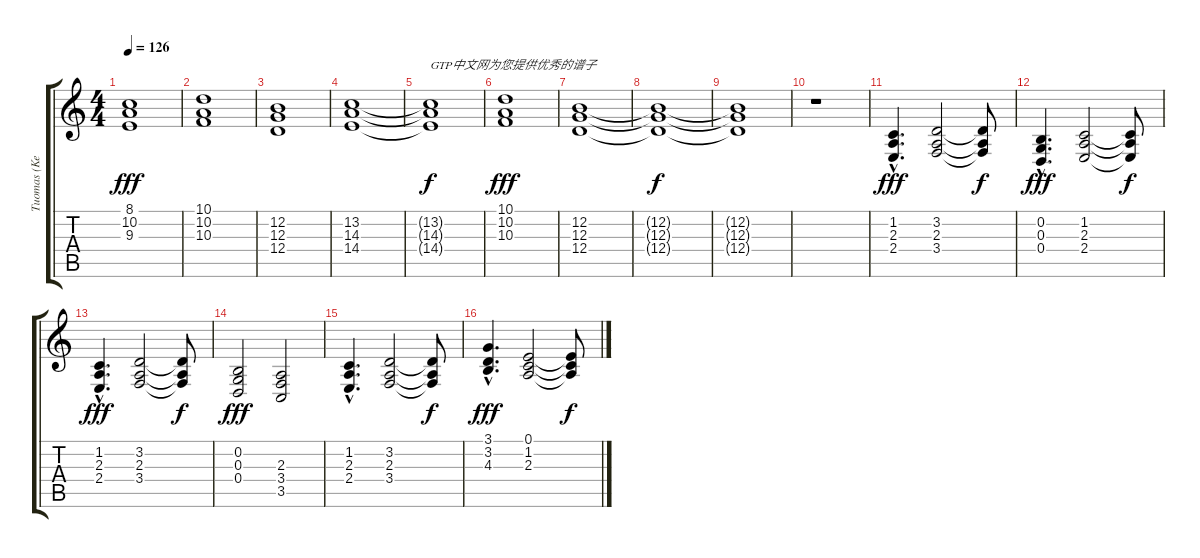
\track ("Tuomas (Keyboard 1)" "Tuomas (Ke") {instrument synthstrings1}
\staff {score tabs}
\tuning (E4 B3 G3 D3 A2 E2) {hide}
\ts (4 4)
\tempo 126
\clef g2
\ks c
(8.1 10.2 9.3).1{dy fff instrument synthstrings1} |
(10.1 10.2 10.3).1 |
(12.2 12.3 12.4).1 |
(13.2 14.3 14.4).1 |
(13.2{t} 14.3{t} 14.4{t}).1{txt "GTP中文网为您提供优秀的谱子" dy f} |
(10.1 10.2 10.3).1{dy fff} |
(12.2 12.3 12.4).1 |
(12.2{t} 12.3{t} 12.4{t}).1{dy f} |
(12.2{t} 12.3{t} 12.4{t}).1 |
r.1 |
(1.2{hac} 2.3{hac} 2.4{hac}).4{d dy fff volume 10} (3.2 2.3 3.4).2 (3.2{t} 2.3{t} 3.4{t}).8{dy f} |
(0.2{hac} 0.3{hac} 0.4{hac}).4{d dy fff} (1.2 2.3 2.4).2 (1.2{t} 2.3{t} 2.4{t}).8{dy f} |
(1.2{hac} 2.3{hac} 2.4{hac}).4{d dy fff} (3.2 2.3 3.4).2 (3.2{t} 2.3{t} 3.4{t}).8{dy f} |
(0.2 0.3 0.4).2{dy fff} (2.3 3.4 3.5).2 |
(1.2{hac} 2.3{hac} 2.4{hac}).4{d} (3.2 2.3 3.4).2 (3.2{t} 2.3{t} 3.4{t}).8{dy f} |
(3.1{hac} 3.2{hac} 4.3{hac}).4{d dy fff} (0.1 1.2 2.3).2 (0.1{t} 1.2{t} 2.3{t}).8{dy f}
